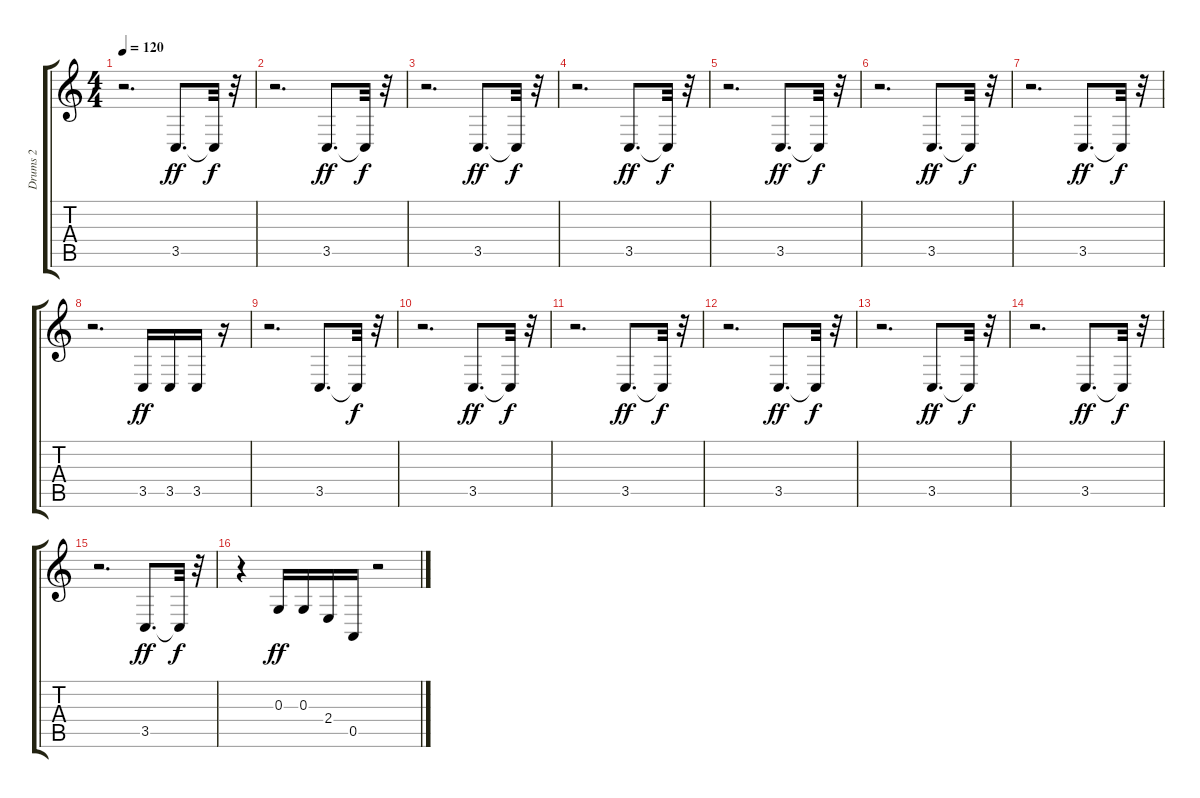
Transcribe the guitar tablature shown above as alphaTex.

\track ("Drums 2" "Drums 2") {instrument synthdrum}
\staff {score tabs}
\tuning (E4 B3 G3 D3 A2 E2) {hide}
\ts (4 4)
\tempo 120
\clef g2
\ks c
r.2{d dy ff} 3.5.8{d} 3.5{t}.32{dy f} r.32 |
r.2{d} 3.5.8{d dy ff} 3.5{t}.32{dy f} r.32 |
r.2{d} 3.5.8{d dy ff} 3.5{t}.32{dy f} r.32 |
r.2{d} 3.5.8{d dy ff} 3.5{t}.32{dy f} r.32 |
r.2{d} 3.5.8{d dy ff} 3.5{t}.32{dy f} r.32 |
r.2{d} 3.5.8{d dy ff} 3.5{t}.32{dy f} r.32 |
r.2{d} 3.5.8{d dy ff} 3.5{t}.32{dy f} r.32 |
r.2{d} 3.5.16{dy ff} 3.5.16 3.5.16 r.16 |
r.2{d} 3.5.8{d} 3.5{t}.32{dy f} r.32 |
r.2{d} 3.5.8{d dy ff} 3.5{t}.32{dy f} r.32 |
r.2{d} 3.5.8{d dy ff} 3.5{t}.32{dy f} r.32 |
r.2{d} 3.5.8{d dy ff} 3.5{t}.32{dy f} r.32 |
r.2{d} 3.5.8{d dy ff} 3.5{t}.32{dy f} r.32 |
r.2{d} 3.5.8{d dy ff} 3.5{t}.32{dy f} r.32 |
r.2{d} 3.5.8{d dy ff} 3.5{t}.32{dy f} r.32 |
r.4 0.3.16{dy ff} 0.3.16 2.4.16 0.5.16 r.2
